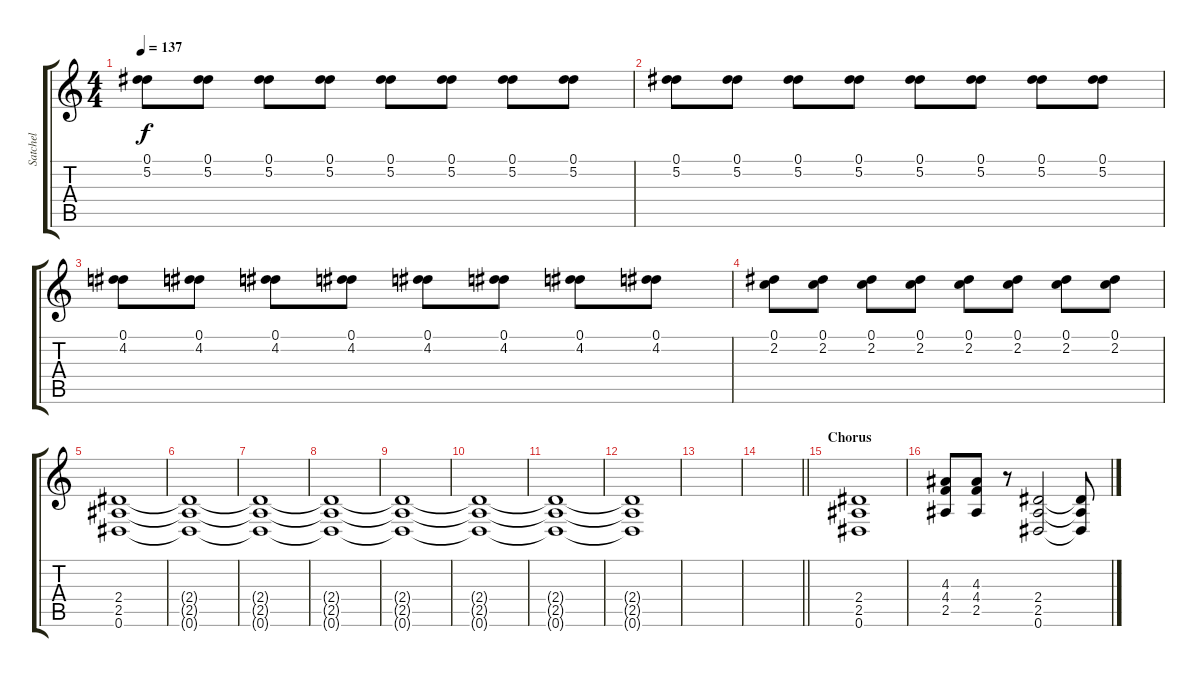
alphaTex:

\track ("Satchel" "Satchel") {instrument distortionguitar}
\staff {score tabs}
\tuning (Eb4 Bb3 Gb3 Db3 Ab2 Eb2) {hide}
\ts (4 4)
\tempo 137
\clef g2
\ks c
(0.1 5.2).8{dy f} (0.1 5.2).8 (0.1 5.2).8 (0.1 5.2).8 (0.1 5.2).8 (0.1 5.2).8 (0.1 5.2).8 (0.1 5.2).8 |
(0.1 5.2).8 (0.1 5.2).8 (0.1 5.2).8 (0.1 5.2).8 (0.1 5.2).8 (0.1 5.2).8 (0.1 5.2).8 (0.1 5.2).8 |
(0.1 4.2).8 (0.1 4.2).8 (0.1 4.2).8 (0.1 4.2).8 (0.1 4.2).8 (0.1 4.2).8 (0.1 4.2).8 (0.1 4.2).8 |
(0.1 2.2).8 (0.1 2.2).8 (0.1 2.2).8 (0.1 2.2).8 (0.1 2.2).8 (0.1 2.2).8 (0.1 2.2).8 (0.1 2.2).8 |
(2.4 2.5 0.6).1 |
(2.4{t} 2.5{t} 0.6{t}).1 |
(2.4{t} 2.5{t} 0.6{t}).1 |
(2.4{t} 2.5{t} 0.6{t}).1 |
(2.4{t} 2.5{t} 0.6{t}).1 |
(2.4{t} 2.5{t} 0.6{t}).1 |
(2.4{t} 2.5{t} 0.6{t}).1 |
(2.4{t} 2.5{t} 0.6{t}).1 |
|
\barLineRight lightlight
|
\section ("" "Chorus")
(2.4 2.5 0.6).1 |
(4.3 4.4 2.5).8 (4.3 4.4 2.5).8 r.8 (2.4 2.5 0.6).2 (2.4{t} 2.5{t} 0.6{t}).8
